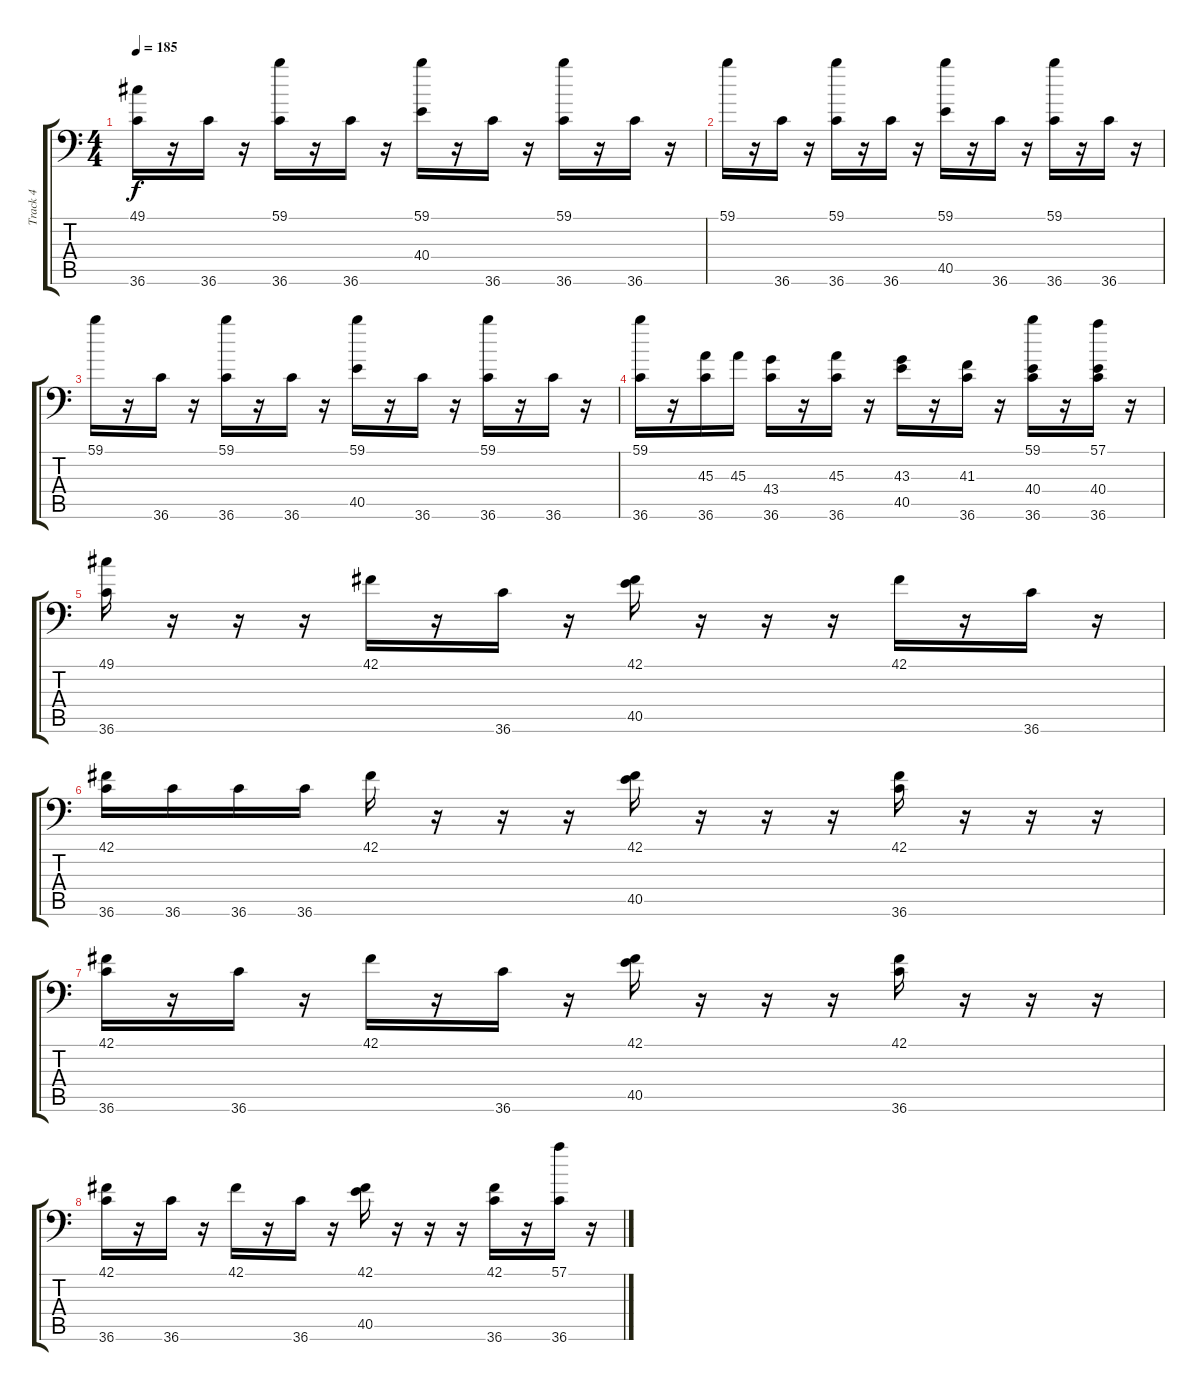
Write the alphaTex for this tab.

\track ("Track 4" "Track 4") {instrument acousticgrandpiano}
\staff {score tabs}
\tuning (C-1 C-1 C-1 C-1 C-1 C-1) {hide}
\ts (4 4)
\tempo 185
\clef f4
\ks c
(49.1 36.6).16{dy f} r.16 36.6.16 r.16 (59.1 36.6).16 r.16 36.6.16 r.16 (59.1 40.4).16 r.16 36.6.16 r.16 (59.1 36.6).16 r.16 36.6.16 r.16 |
59.1.16 r.16 36.6.16 r.16 (59.1 36.6).16 r.16 36.6.16 r.16 (59.1 40.5).16 r.16 36.6.16 r.16 (59.1 36.6).16 r.16 36.6.16 r.16 |
59.1.16 r.16 36.6.16 r.16 (59.1 36.6).16 r.16 36.6.16 r.16 (59.1 40.5).16 r.16 36.6.16 r.16 (59.1 36.6).16 r.16 36.6.16 r.16 |
(59.1 36.6).16 r.16 (45.3 36.6).16 45.3.16 (43.4 36.6).16 r.16 (45.3 36.6).16 r.16 (43.3 40.5).16 r.16 (41.3 36.6).16 r.16 (59.1 40.4 36.6).16 r.16 (57.1 40.4 36.6).16 r.16 |
(49.1 36.6).16 r.16 r.16 r.16 42.1.16 r.16 36.6.16 r.16 (42.1 40.5).16 r.16 r.16 r.16 42.1.16 r.16 36.6.16 r.16 |
(42.1 36.6).16 36.6.16 36.6.16 36.6.16 42.1.16 r.16 r.16 r.16 (42.1 40.5).16 r.16 r.16 r.16 (42.1 36.6).16 r.16 r.16 r.16 |
(42.1 36.6).16 r.16 36.6.16 r.16 42.1.16 r.16 36.6.16 r.16 (42.1 40.5).16 r.16 r.16 r.16 (42.1 36.6).16 r.16 r.16 r.16 |
(42.1 36.6).16 r.16 36.6.16 r.16 42.1.16 r.16 36.6.16 r.16 (42.1 40.5).16 r.16 r.16 r.16 (42.1 36.6).16 r.16 (57.1 36.6).16 r.16
